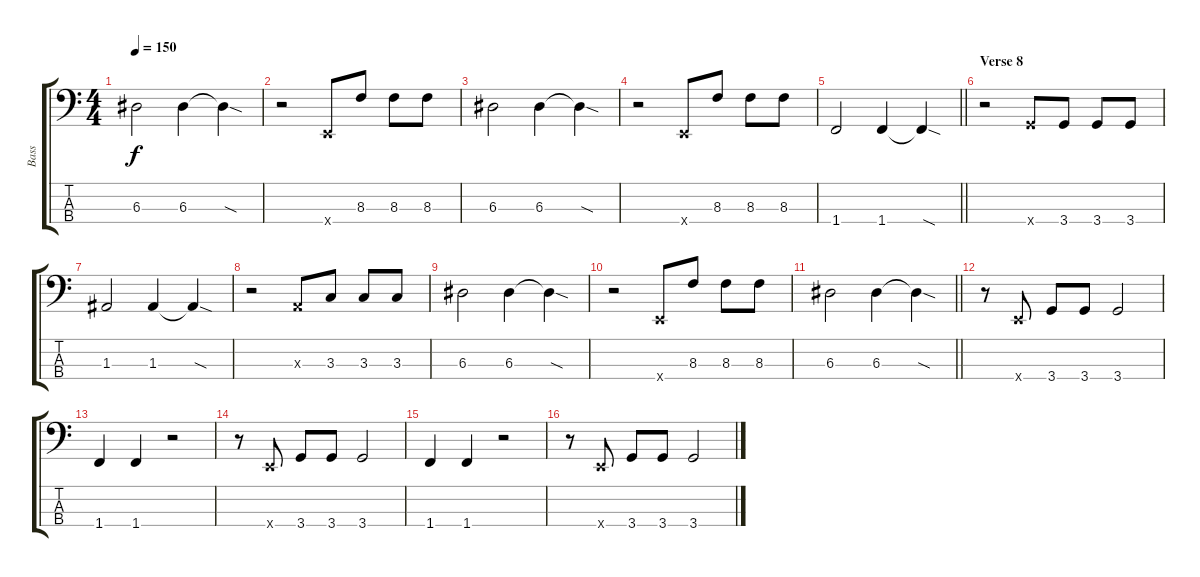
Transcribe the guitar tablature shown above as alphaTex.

\track ("Bass" "Bass") {instrument electricbassfinger}
\staff {score tabs}
\tuning (G2 D2 A1 E1) {hide}
\ts (4 4)
\tempo 150
\clef f4
\ks c
6.3.2{dy f} 6.3.4 6.3{sod t}.4 |
r.2 0.4{x}.8 8.3.8 8.3.8 8.3.8 |
6.3.2 6.3.4 6.3{sod t}.4 |
r.2 0.4{x}.8 8.3.8 8.3.8 8.3.8 |
\barLineRight lightlight
1.4.2 1.4.4 1.4{sod t}.4 |
\section ("" "Verse 8")
r.2 3.4{x}.8 3.4.8 3.4.8 3.4.8 |
1.3.2 1.3.4 1.3{sod t}.4 |
r.2 0.3{x}.8 3.3.8 3.3.8 3.3.8 |
6.3.2 6.3.4 6.3{sod t}.4 |
r.2 0.4{x}.8 8.3.8 8.3.8 8.3.8 |
\barLineRight lightlight
6.3.2 6.3.4 6.3{sod t}.4 |
\section ("" "")
r.8 0.4{x}.8 3.4.8 3.4.8 3.4.2 |
1.4.4 1.4.4 r.2 |
r.8 0.4{x}.8 3.4.8 3.4.8 3.4.2 |
1.4.4 1.4.4 r.2 |
r.8 0.4{x}.8 3.4.8 3.4.8 3.4.2
